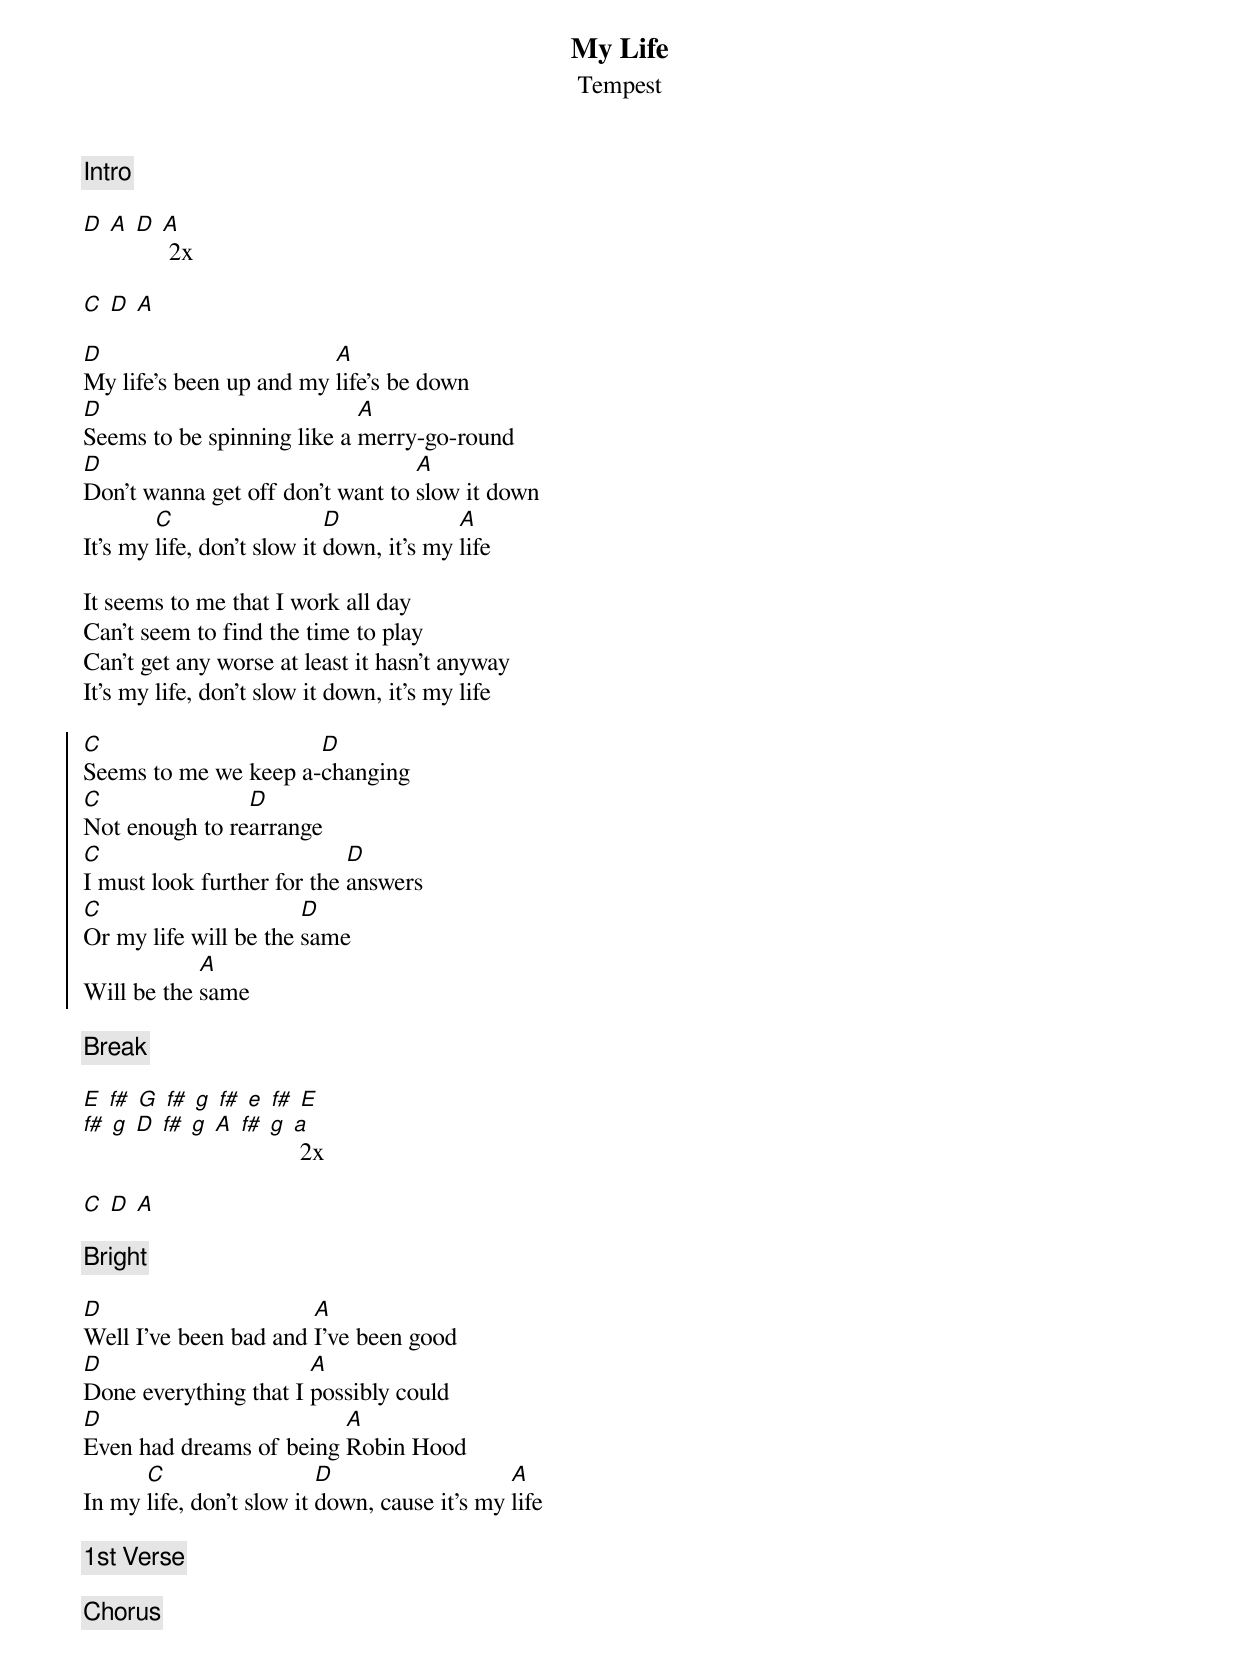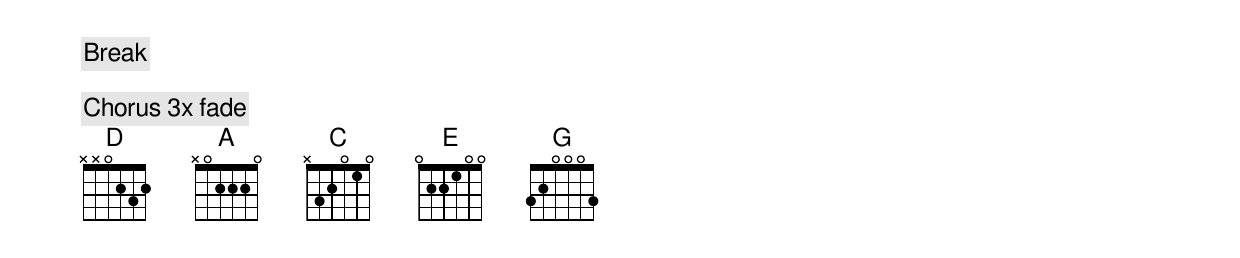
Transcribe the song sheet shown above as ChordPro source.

{title:My Life}
{subtitle:Tempest}
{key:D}

{c:Intro}

[D] [A] [D] [A] 2x

[C] [D] [A]

[D]My life's been up and my [A]life's be down
[D]Seems to be spinning like a [A]merry-go-round
[D]Don't wanna get off don't want to [A]slow it down
It's my [C]life, don't slow it [D]down, it's my [A]life

It seems to me that I work all day
Can't seem to find the time to play
Can't get any worse at least it hasn't anyway
It's my life, don't slow it down, it's my life

{soc}
[C]Seems to me we keep a-[D]changing
[C]Not enough to re[D]arrange
[C]I must look further for the [D]answers
[C]Or my life will be the [D]same
Will be the [A]same
{eoc}

{c:Break}

[E] [f#] [G] [f#] [g] [f#] [e] [f#] [E]
[f#] [g] [D] [f#] [g] [A] [f#] [g] [a] 2x

[C] [D] [A]

{c:Bright}

[D]Well I've been bad and [A]I've been good
[D]Done everything that I [A]possibly could
[D]Even had dreams of being [A]Robin Hood
In my [C]life, don't slow it [D]down, cause it's my [A]life

{c:1st Verse}

{c:Chorus}

{c:Break}

{c:Chorus 3x fade}
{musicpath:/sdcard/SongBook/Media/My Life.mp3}
